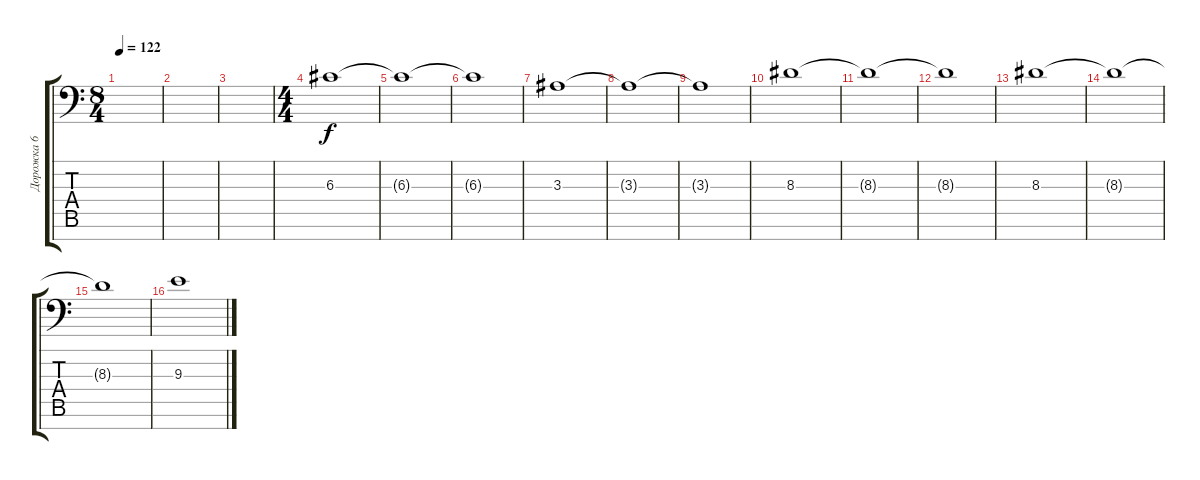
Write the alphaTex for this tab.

\track ("Дорожка 6" "Дорожка 6") {instrument pad8sweep}
\staff {score tabs}
\tuning (E4 B3 G3 D3 A2 E2 A1) {hide}
\ts (8 4)
\tempo 122
\clef f4
\ks c
|
|
|
\ts (4 4)
6.3.1 |
6.3{t}.1 |
6.3{t}.1 |
3.3.1 |
3.3{t}.1 |
3.3{t}.1 |
8.3.1 |
8.3{t}.1 |
8.3{t}.1 |
8.3.1 |
8.3{t}.1 |
8.3{t}.1 |
9.3.1
